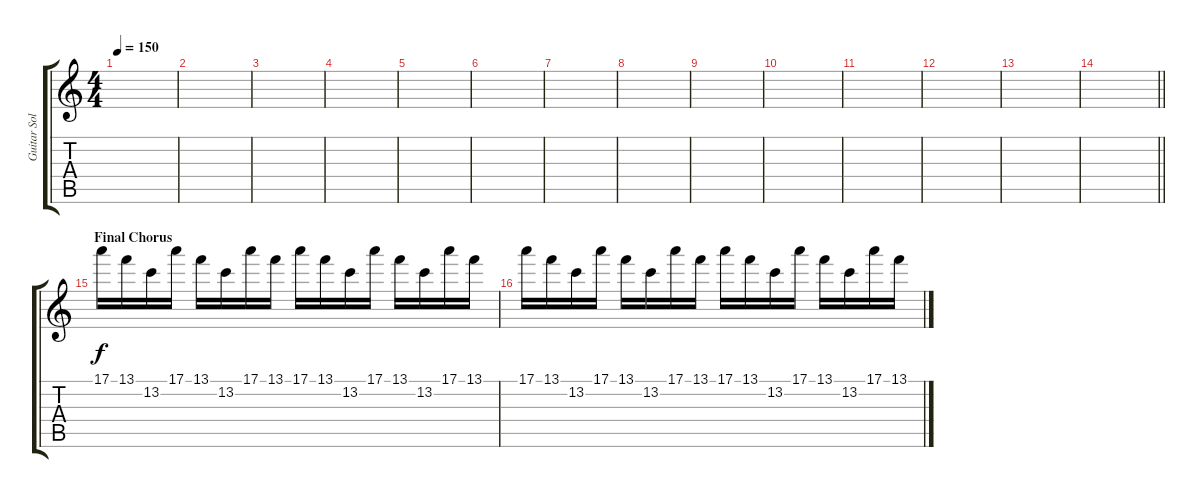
\track ("Guitar Solo" "Guitar Sol") {instrument distortionguitar}
\staff {score tabs}
\tuning (E4 B3 G3 D3 A2 E2) {hide}
\ts (4 4)
\tempo 150
\clef g2
\ks c
|
|
|
|
|
|
|
|
|
|
|
|
|
\barLineRight lightlight
|
\section ("" "Final Chorus")
17.1.16 13.1.16 13.2.16 17.1.16 13.1.16 13.2.16 17.1.16 13.1.16 17.1.16 13.1.16 13.2.16 17.1.16 13.1.16 13.2.16 17.1.16 13.1.16 |
17.1.16 13.1.16 13.2.16 17.1.16 13.1.16 13.2.16 17.1.16 13.1.16 17.1.16 13.1.16 13.2.16 17.1.16 13.1.16 13.2.16 17.1.16 13.1.16
